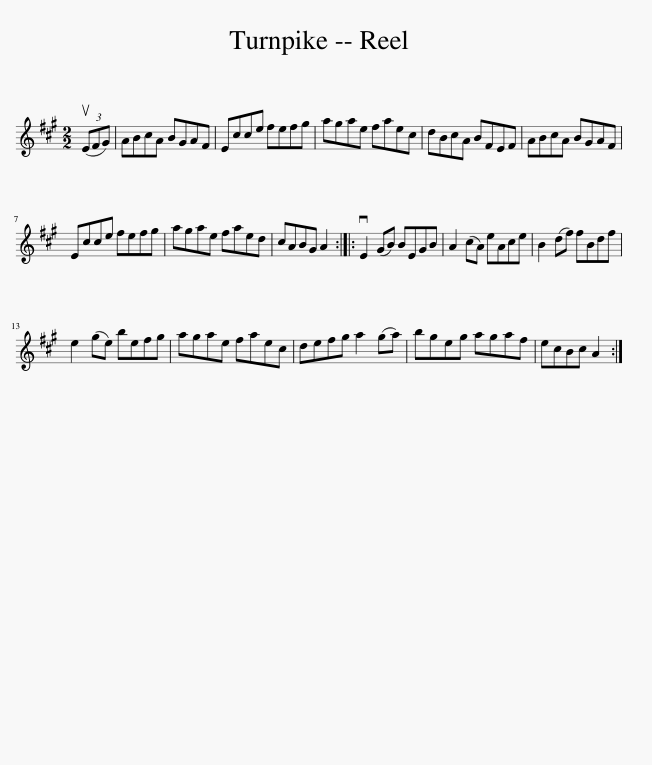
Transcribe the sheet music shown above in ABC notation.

X:1
L:1/8
M:2/2
I:linebreak $
K:A
V:1 treble
V:1
 (3(uEFG) | ABcA BGAF | Ecce fefg | agae faec | dBcA BFEF | %5
 ABcA BGAF |$ Ecce fefg | agae faed | cABG A2 :: vE2 (GB) BEGB | %10
 A2 (cA) eAce | B2 (df) fBdf |$ e2 (ge) befg | agae faec | defg a2 (ga) | %15
 bgeg agaf | ecBc A2 :| %17
